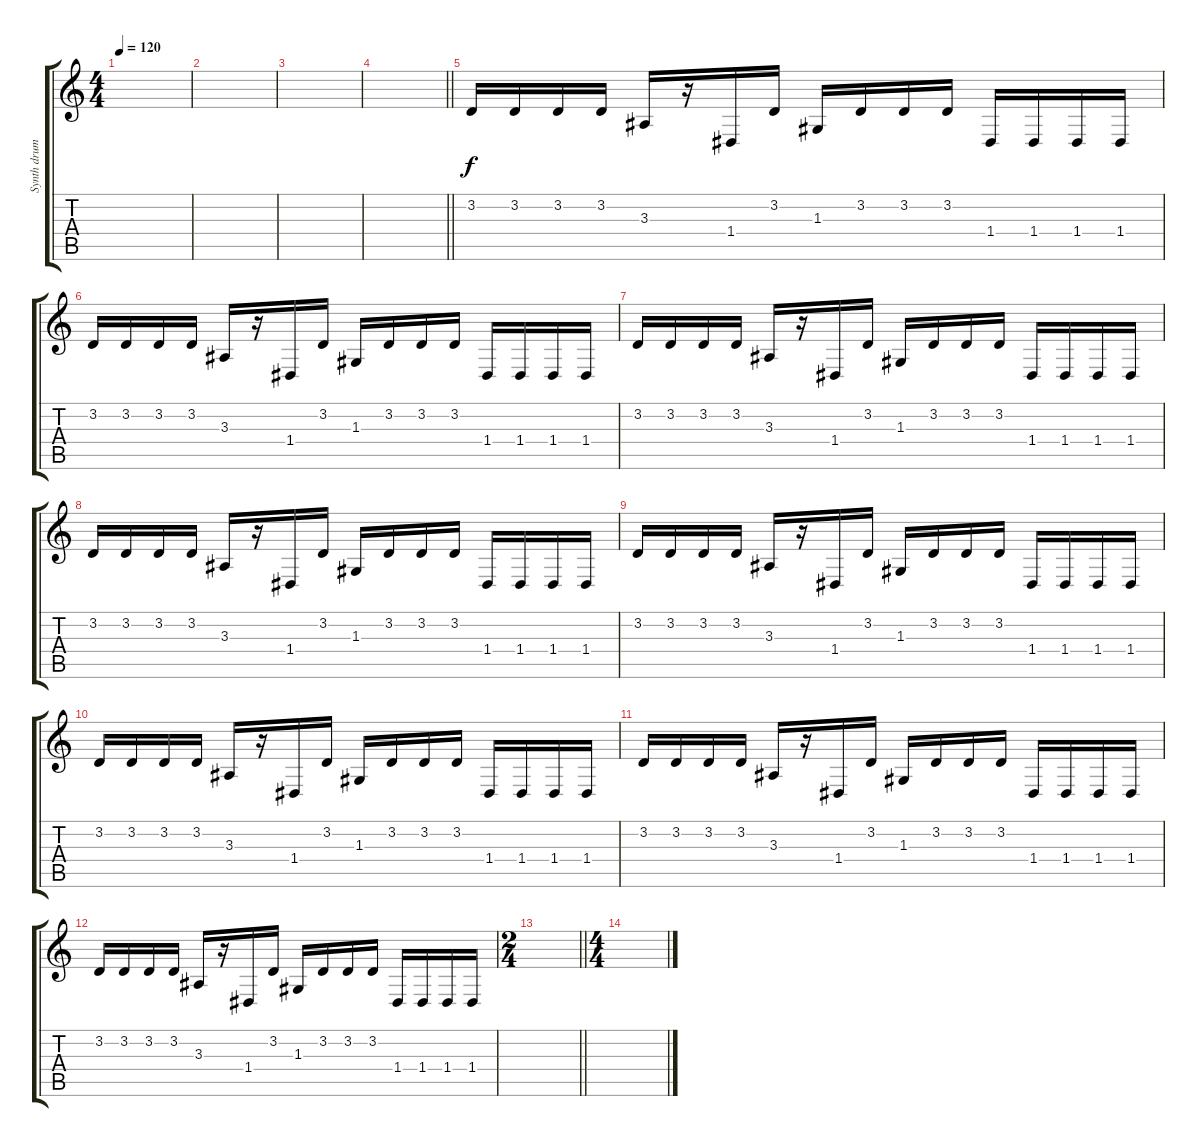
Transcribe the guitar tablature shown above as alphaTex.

\track ("Synth drum 1" "Synth drum") {instrument synthdrum}
\staff {score tabs}
\tuning (E4 B3 G3 D3 A2 E2) {hide}
\ts (4 4)
\tempo 120
\clef g2
\ks c
|
|
|
\barLineRight lightlight
|
3.2.16 3.2.16 3.2.16 3.2.16 3.3.16 r.16 1.4.16 3.2.16 1.3.16 3.2.16 3.2.16 3.2.16 1.4.16 1.4.16 1.4.16 1.4.16 |
3.2.16 3.2.16 3.2.16 3.2.16 3.3.16 r.16 1.4.16 3.2.16 1.3.16 3.2.16 3.2.16 3.2.16 1.4.16 1.4.16 1.4.16 1.4.16 |
3.2.16 3.2.16 3.2.16 3.2.16 3.3.16 r.16 1.4.16 3.2.16 1.3.16 3.2.16 3.2.16 3.2.16 1.4.16 1.4.16 1.4.16 1.4.16 |
3.2.16 3.2.16 3.2.16 3.2.16 3.3.16 r.16 1.4.16 3.2.16 1.3.16 3.2.16 3.2.16 3.2.16 1.4.16 1.4.16 1.4.16 1.4.16 |
3.2.16 3.2.16 3.2.16 3.2.16 3.3.16 r.16 1.4.16 3.2.16 1.3.16 3.2.16 3.2.16 3.2.16 1.4.16 1.4.16 1.4.16 1.4.16 |
3.2.16 3.2.16 3.2.16 3.2.16 3.3.16 r.16 1.4.16 3.2.16 1.3.16 3.2.16 3.2.16 3.2.16 1.4.16 1.4.16 1.4.16 1.4.16 |
3.2.16 3.2.16 3.2.16 3.2.16 3.3.16 r.16 1.4.16 3.2.16 1.3.16 3.2.16 3.2.16 3.2.16 1.4.16 1.4.16 1.4.16 1.4.16 |
3.2.16 3.2.16 3.2.16 3.2.16 3.3.16 r.16 1.4.16 3.2.16 1.3.16 3.2.16 3.2.16 3.2.16 1.4.16 1.4.16 1.4.16 1.4.16 |
\ts (2 4)
\barLineRight lightlight
|
\ts (4 4)
